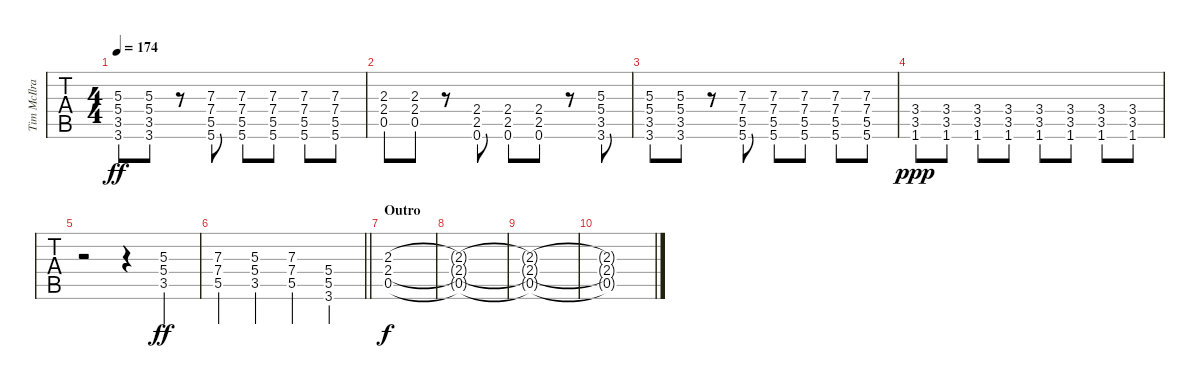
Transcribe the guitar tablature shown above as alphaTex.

\track ("Tim McIlrath - Guitar One" "Tim McIlra") {instrument distortionguitar}
\staff {tabs}
\tuning (Eb4 Bb3 Gb3 Db3 Ab2 Eb2) {hide}
\ts (4 4)
\tempo 174
\clef g2
\ks c
(5.3 5.4 3.5 3.6).8{dy ff} (5.3 5.4 3.5 3.6).8 r.8 (7.3 7.4 5.5 5.6).8 (7.3 7.4 5.5 5.6).8 (7.3 7.4 5.5 5.6).8 (7.3 7.4 5.5 5.6).8 (7.3 7.4 5.5 5.6).8 |
(2.3 2.4 0.5).8 (2.3 2.4 0.5).8 r.8 (2.4 2.5 0.6).8 (2.4 2.5 0.6).8 (2.4 2.5 0.6).8 r.8 (5.3 5.4 3.5 3.6).8 |
(5.3 5.4 3.5 3.6).8 (5.3 5.4 3.5 3.6).8 r.8 (7.3 7.4 5.5 5.6).8 (7.3 7.4 5.5 5.6).8 (7.3 7.4 5.5 5.6).8 (7.3 7.4 5.5 5.6).8 (7.3 7.4 5.5 5.6).8 |
(3.4 3.5 1.6).8{dy ppp} (3.4 3.5 1.6).8 (3.4 3.5 1.6).8 (3.4 3.5 1.6).8 (3.4 3.5 1.6).8 (3.4 3.5 1.6).8 (3.4 3.5 1.6).8 (3.4 3.5 1.6).8 |
r.2 r.4 (5.3 5.4 3.5).4{dy ff} |
\barLineRight lightlight
(7.3 7.4 5.5).4 (5.3 5.4 3.5).4 (7.3 7.4 5.5).4 (5.4 5.5 3.6).4 |
\section ("" "Outro")
(2.3 2.4 0.5).1{dy f} |
(2.3{t} 2.4{t} 0.5{t}).1 |
(2.3{t} 2.4{t} 0.5{t}).1 |
(2.3{t} 2.4{t} 0.5{t}).1
